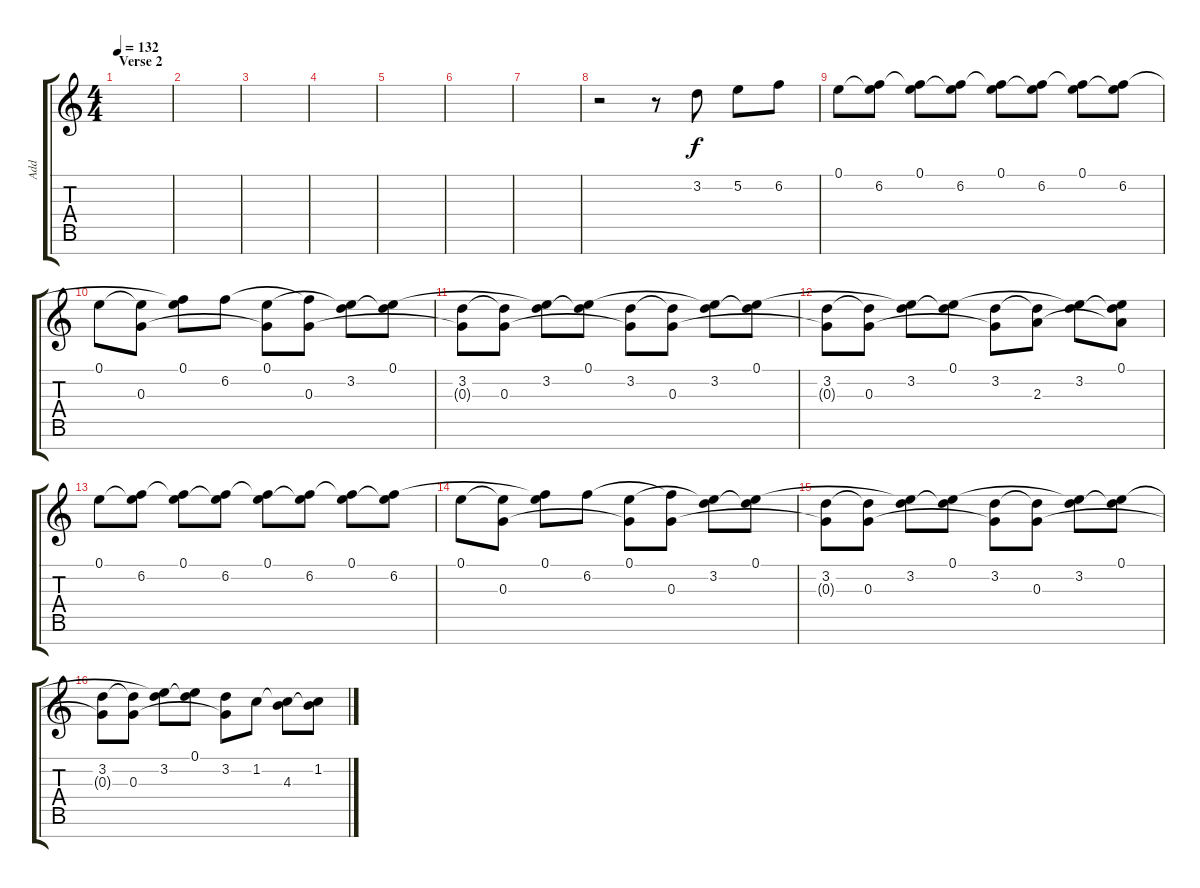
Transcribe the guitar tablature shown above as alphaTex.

\track ("Add" "Add") {instrument electricguitarjazz}
\staff {score tabs}
\tuning (E4 B3 G3 D3 A2 E2 B1) {hide}
\ts (4 4)
\section ("" "Verse 2")
\tempo 132
\clef g2
\ks aminor
|
|
|
|
|
|
|
r.2{volume 8 instrument acousticguitarsteel} r.8 3.2.8 5.2.8 6.2.8 |
0.1.8 (0.1{t} 6.2).8 (0.1 6.2{t}).8 (0.1{t} 6.2).8 (0.1 6.2{t}).8 (0.1{t} 6.2).8 (0.1 6.2{t}).8 (0.1{t} 6.2).8 |
0.1.8 (0.1{t} 0.3).8 (0.1 6.2{t}).8 6.2.8 (0.1 0.3{t}).8 (6.2{t} 0.3).8 (0.1{t} 3.2).8 (0.1 3.2{t}).8 |
(3.2 0.3{t}).8 (3.2{t} 0.3).8 (0.1{t} 3.2).8 (0.1 3.2{t}).8 (3.2 0.3{t}).8 (3.2{t} 0.3).8 (0.1{t} 3.2).8 (0.1 3.2{t}).8 |
(3.2 0.3{t}).8 (3.2{t} 0.3).8 (0.1{t} 3.2).8 (0.1 3.2{t}).8 (3.2 0.3{t}).8 (3.2{t} 2.3).8 (0.1{t} 3.2).8 (0.1 3.2{t} 2.3{t}).8 |
0.1.8 (0.1{t} 6.2).8 (0.1 6.2{t}).8 (0.1{t} 6.2).8 (0.1 6.2{t}).8 (0.1{t} 6.2).8 (0.1 6.2{t}).8 (0.1{t} 6.2).8 |
0.1.8 (0.1{t} 0.3).8 (0.1 6.2{t}).8 6.2.8 (0.1 0.3{t}).8 (6.2{t} 0.3).8 (0.1{t} 3.2).8 (0.1 3.2{t}).8 |
(3.2 0.3{t}).8 (3.2{t} 0.3).8 (0.1{t} 3.2).8 (0.1 3.2{t}).8 (3.2 0.3{t}).8 (3.2{t} 0.3).8 (0.1{t} 3.2).8 (0.1 3.2{t}).8 |
(3.2 0.3{t}).8 (3.2{t} 0.3).8 (0.1{t} 3.2).8 (0.1 3.2{t}).8 (3.2 0.3{t}).8 1.2.8 (1.2{t} 4.3).8 (1.2 4.3{t}).8
